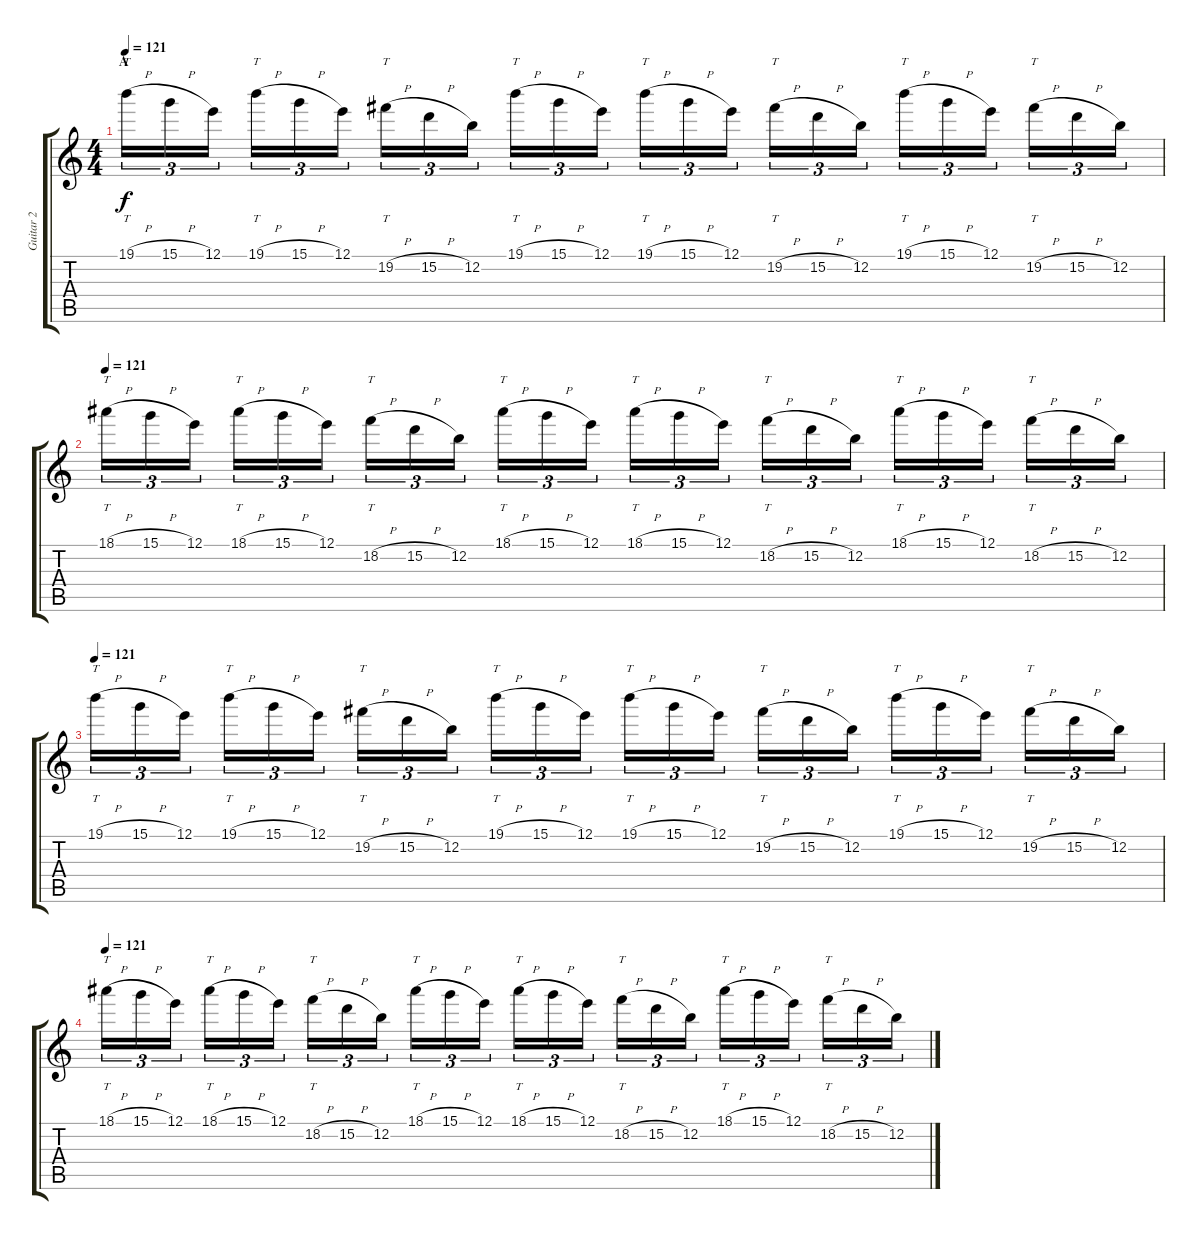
\track ("Guitar 2" "Guitar 2") {instrument distortionguitar}
\staff {score tabs}
\tuning (E4 B3 G3 D3 A2 E2) {hide}
\ts (4 4)
\section ("" "A")
\tempo 121
\clef g2
\ks c
19.1{h}.16{tt tu (3 2) dy f} 15.1{h}.16{tu (3 2)} 12.1.16{tu (3 2) beam splitsecondary} 19.1{h}.16{tt tu (3 2)} 15.1{h}.16{tu (3 2)} 12.1.16{tu (3 2)} 19.2{h}.16{tt tu (3 2)} 15.2{h}.16{tu (3 2)} 12.2.16{tu (3 2) beam splitsecondary} 19.1{h}.16{tt tu (3 2)} 15.1{h}.16{tu (3 2)} 12.1.16{tu (3 2)} 19.1{h}.16{tt tu (3 2)} 15.1{h}.16{tu (3 2)} 12.1.16{tu (3 2) beam splitsecondary} 19.2{h}.16{tt tu (3 2)} 15.2{h}.16{tu (3 2)} 12.2.16{tu (3 2)} 19.1{h}.16{tt tu (3 2)} 15.1{h}.16{tu (3 2)} 12.1.16{tu (3 2) beam splitsecondary} 19.2{h}.16{tt tu (3 2)} 15.2{h}.16{tu (3 2)} 12.2.16{tu (3 2)} |
\tempo 121
18.1{h}.16{tt tu (3 2)} 15.1{h}.16{tu (3 2)} 12.1.16{tu (3 2) beam splitsecondary} 18.1{h}.16{tt tu (3 2)} 15.1{h}.16{tu (3 2)} 12.1.16{tu (3 2)} 18.2{h}.16{tt tu (3 2)} 15.2{h}.16{tu (3 2)} 12.2.16{tu (3 2) beam splitsecondary} 18.1{h}.16{tt tu (3 2)} 15.1{h}.16{tu (3 2)} 12.1.16{tu (3 2)} 18.1{h}.16{tt tu (3 2)} 15.1{h}.16{tu (3 2)} 12.1.16{tu (3 2) beam splitsecondary} 18.2{h}.16{tt tu (3 2)} 15.2{h}.16{tu (3 2)} 12.2.16{tu (3 2)} 18.1{h}.16{tt tu (3 2)} 15.1{h}.16{tu (3 2)} 12.1.16{tu (3 2) beam splitsecondary} 18.2{h}.16{tt tu (3 2)} 15.2{h}.16{tu (3 2)} 12.2.16{tu (3 2)} |
\tempo 121
19.1{h}.16{tt tu (3 2)} 15.1{h}.16{tu (3 2)} 12.1.16{tu (3 2) beam splitsecondary} 19.1{h}.16{tt tu (3 2)} 15.1{h}.16{tu (3 2)} 12.1.16{tu (3 2)} 19.2{h}.16{tt tu (3 2)} 15.2{h}.16{tu (3 2)} 12.2.16{tu (3 2) beam splitsecondary} 19.1{h}.16{tt tu (3 2)} 15.1{h}.16{tu (3 2)} 12.1.16{tu (3 2)} 19.1{h}.16{tt tu (3 2)} 15.1{h}.16{tu (3 2)} 12.1.16{tu (3 2) beam splitsecondary} 19.2{h}.16{tt tu (3 2)} 15.2{h}.16{tu (3 2)} 12.2.16{tu (3 2)} 19.1{h}.16{tt tu (3 2)} 15.1{h}.16{tu (3 2)} 12.1.16{tu (3 2) beam splitsecondary} 19.2{h}.16{tt tu (3 2)} 15.2{h}.16{tu (3 2)} 12.2.16{tu (3 2)} |
\tempo 121
18.1{h}.16{tt tu (3 2)} 15.1{h}.16{tu (3 2)} 12.1.16{tu (3 2) beam splitsecondary} 18.1{h}.16{tt tu (3 2)} 15.1{h}.16{tu (3 2)} 12.1.16{tu (3 2)} 18.2{h}.16{tt tu (3 2)} 15.2{h}.16{tu (3 2)} 12.2.16{tu (3 2) beam splitsecondary} 18.1{h}.16{tt tu (3 2)} 15.1{h}.16{tu (3 2)} 12.1.16{tu (3 2)} 18.1{h}.16{tt tu (3 2)} 15.1{h}.16{tu (3 2)} 12.1.16{tu (3 2) beam splitsecondary} 18.2{h}.16{tt tu (3 2)} 15.2{h}.16{tu (3 2)} 12.2.16{tu (3 2)} 18.1{h}.16{tt tu (3 2)} 15.1{h}.16{tu (3 2)} 12.1.16{tu (3 2) beam splitsecondary} 18.2{h}.16{tt tu (3 2)} 15.2{h}.16{tu (3 2)} 12.2.16{tu (3 2)}
